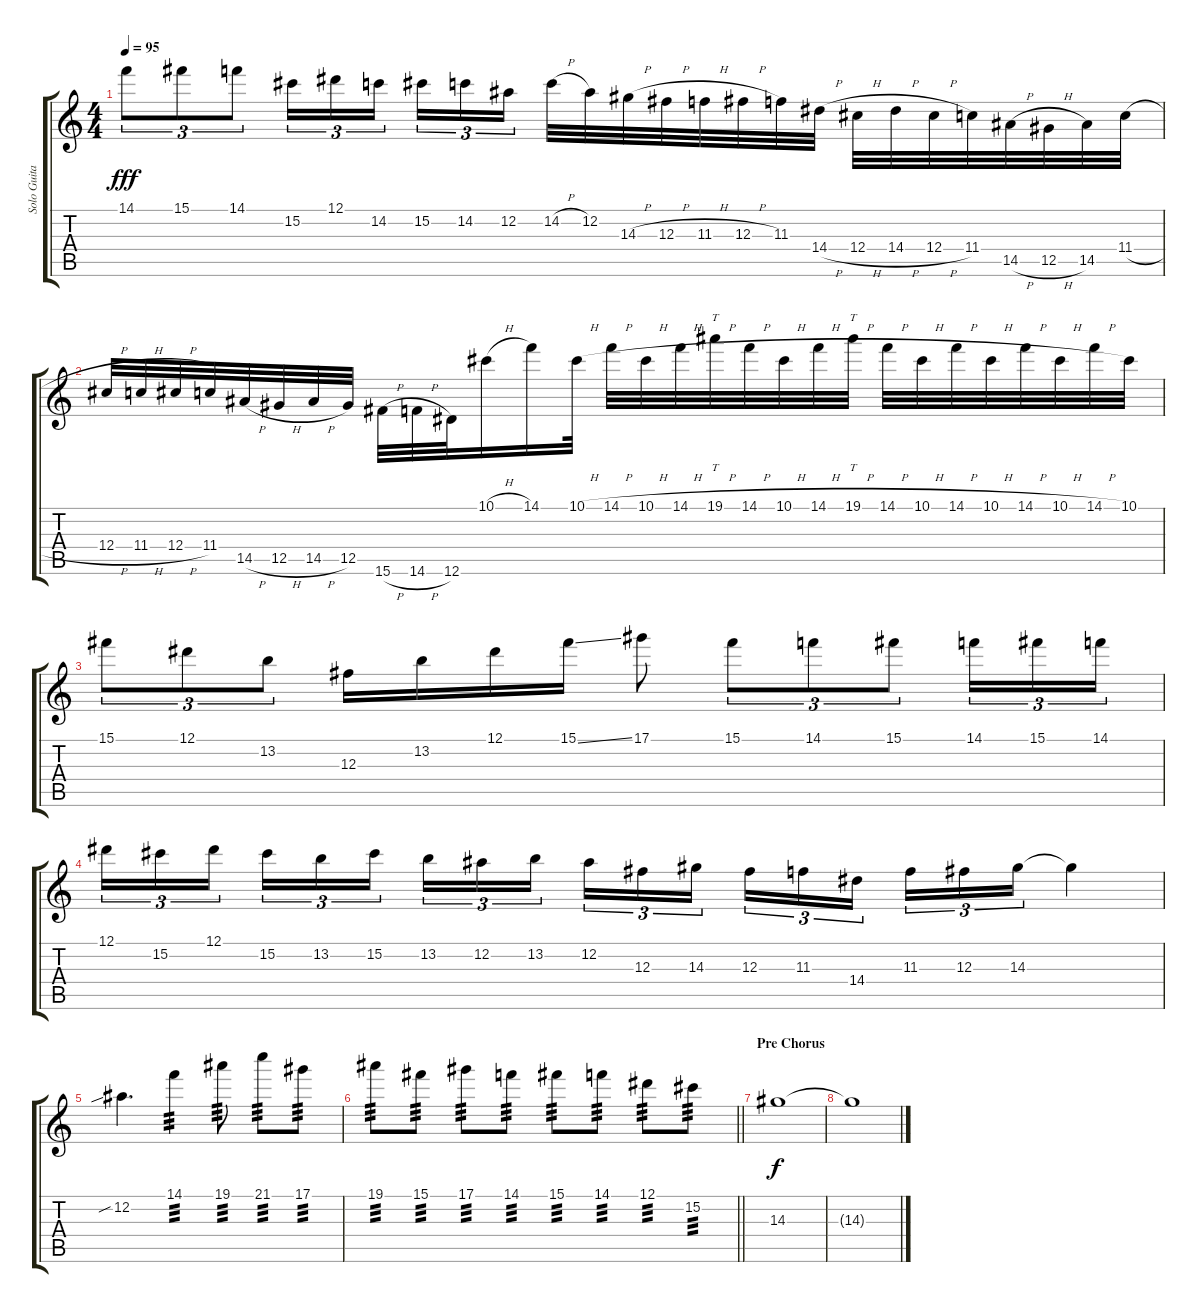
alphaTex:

\track ("Solo Guitar" "Solo Guita") {instrument distortionguitar}
\staff {score tabs}
\tuning (Eb4 Bb3 Gb3 Db3 Ab2 Eb2) {hide}
\ts (4 4)
\tempo 95
\clef g2
\ks c
14.1.8{tu (3 2) dy fff} 15.1.8{tu (3 2)} 14.1.8{tu (3 2)} 15.2.16{tu (3 2)} 12.1.16{tu (3 2)} 14.2.16{tu (3 2) beam splitsecondary} 15.2.16{tu (3 2)} 14.2.16{tu (3 2)} 12.2.16{tu (3 2)} 14.2{h}.32 12.2.32 14.3{h}.32 12.3{h}.32 11.3{h}.32 12.3{h}.32 11.3.32 14.4{h}.32 12.4{h}.32 14.4{h}.32 12.4{h}.32 11.4.32 14.5{h}.32 12.5{h}.32 14.5.32 11.4{h}.32 |
12.4{h}.32 11.4{h}.32 12.4{h}.32 11.4.32 14.5{h}.32 12.5{h}.32 14.5{h}.32 12.5.32 15.6{h}.32 14.6{h}.32 12.6.32 10.1{h}.16 14.1.16 10.1{h}.32 14.1{h}.32 10.1{h}.32 14.1{h}.32 19.1{h}.32{tt} 14.1{h}.32 10.1{h}.32 14.1{h}.32 19.1{h}.32{tt} 14.1{h}.32 10.1{h}.32 14.1{h}.32 10.1{h}.32 14.1{h}.32 10.1{h}.32 14.1{h}.32 10.1.32 |
15.1.8{tu (3 2)} 12.1.8{tu (3 2)} 13.2.8{tu (3 2)} 12.3.16 13.2.16 12.1.16 15.1{ss}.16 17.1.8 15.1.8{tu (3 2)} 14.1.8{tu (3 2)} 15.1.8{tu (3 2)} 14.1.16{tu (3 2)} 15.1.16{tu (3 2)} 14.1.16{tu (3 2)} |
12.1.16{tu (3 2)} 15.2.16{tu (3 2)} 12.1.16{tu (3 2) beam splitsecondary} 15.2.16{tu (3 2)} 13.2.16{tu (3 2)} 15.2.16{tu (3 2)} 13.2.16{tu (3 2)} 12.2.16{tu (3 2)} 13.2.16{tu (3 2) beam splitsecondary} 12.2.16{tu (3 2)} 12.3.16{tu (3 2)} 14.3.16{tu (3 2)} 12.3.16{tu (3 2)} 11.3.16{tu (3 2)} 14.4.16{tu (3 2) beam splitsecondary} 11.3.16{tu (3 2)} 12.3.16{tu (3 2)} 14.3.16{tu (3 2)} 14.3{t}.4 |
12.2{sib}.4{d} 14.1.4{tp 3} 19.1.8{tp 3} 21.1.8{tp 3} 17.1.8{tp 3} |
\barLineRight lightlight
19.1.8{tp 3} 15.1.8{tp 3} 17.1.8{tp 3} 14.1.8{tp 3} 15.1.8{tp 3} 14.1.8{tp 3} 12.1.8{tp 3} 15.2.8{tp 3} |
\section ("" "Pre Chorus")
14.3.1{dy f volume 0} |
14.3{t}.1
